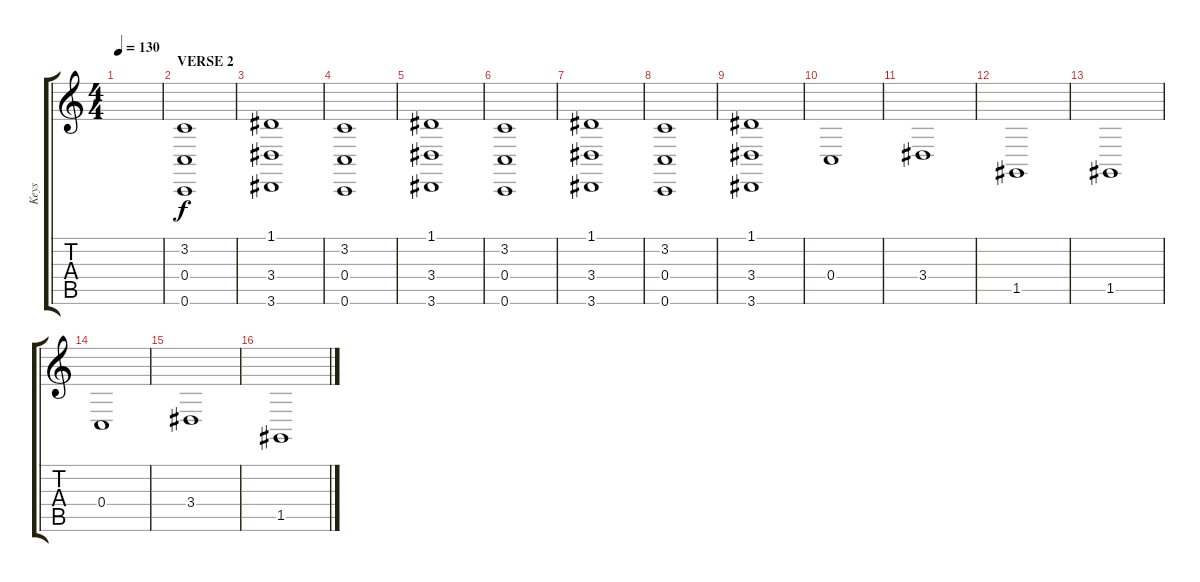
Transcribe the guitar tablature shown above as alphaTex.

\track ("Keys" "Keys") {instrument synthstrings1}
\staff {score tabs}
\tuning (D4 A3 F3 C3 G2 C2) {hide}
\ts (4 4)
\tempo 130
\clef g2
\ks c
|
\section ("" "VERSE 2")
(3.2 0.4 0.6).1 |
(1.1 3.4 3.6).1 |
(3.2 0.4 0.6).1 |
(1.1 3.4 3.6).1 |
(3.2 0.4 0.6).1 |
(1.1 3.4 3.6).1 |
(3.2 0.4 0.6).1 |
(1.1 3.4 3.6).1 |
0.4.1 |
3.4.1 |
1.5.1 |
1.5.1 |
0.4.1 |
3.4.1 |
1.5.1
